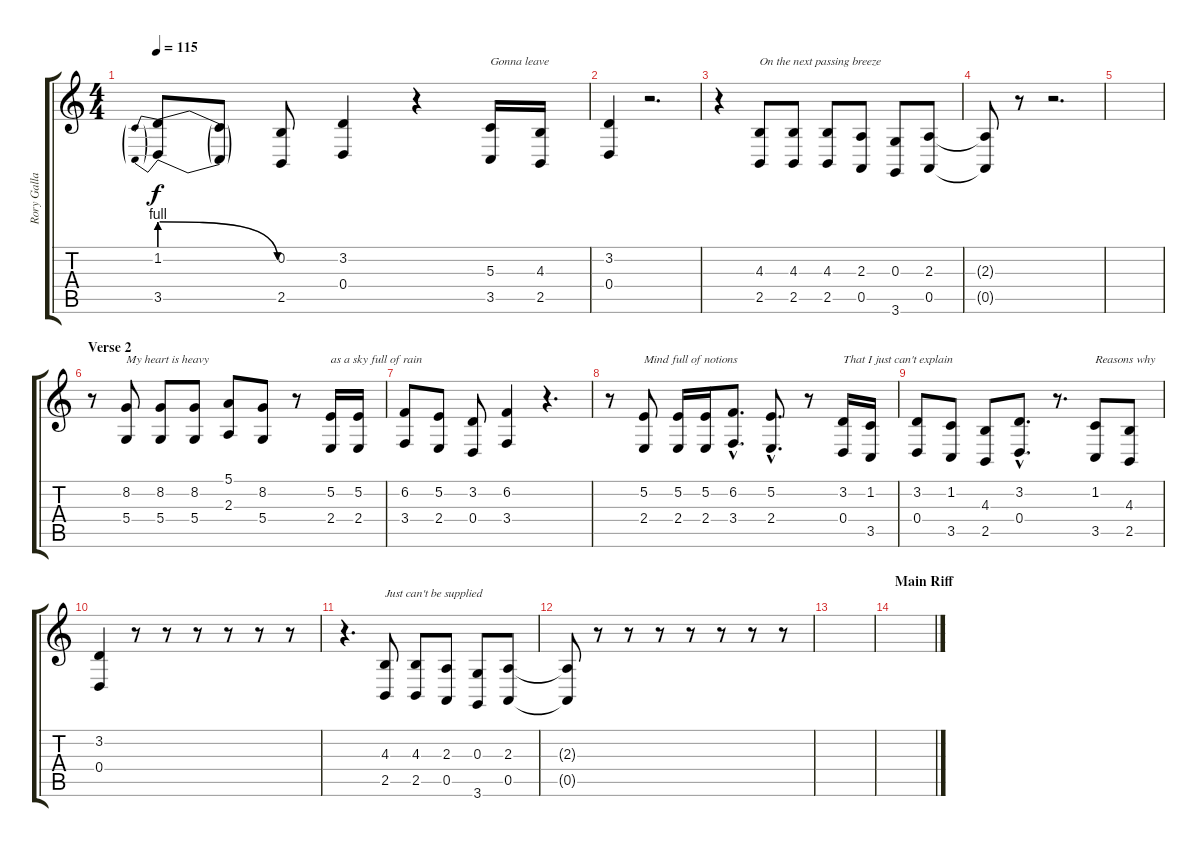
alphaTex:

\track ("Rory Gallagher Vocals" "Rory Galla") {instrument cello}
\staff {score tabs}
\tuning (E4 B3 G3 D3 A2 E2) {hide}
\ts (4 4)
\tempo 115
\clef g2
\ks c
(1.2{be (prebendrelease 0 4 60 0)} 3.5{be (prebendrelease 0 4 60 0)}).8{dy f} (1.2{t} 3.5{t}).8 (0.2 2.5).8 (3.2 0.4).4 r.4 (5.3 3.5).16{txt "Gonna leave"} (4.3 2.5).16 |
(3.2 0.4).4 r.2{d} |
r.4 (4.3 2.5).8{txt "On the next passing breeze"} (4.3 2.5).8 (4.3 2.5).8 (2.3 0.5).8 (0.3 3.6).8 (2.3 0.5).8 |
(2.3{t} 0.5{t}).8 r.8 r.2{d} |
|
\section ("" "Verse 2")
r.8 (8.2 5.4).8{txt "My heart is heavy"} (8.2 5.4).8 (8.2 5.4).8 (5.1 2.3).8 (8.2 5.4).8 r.8 (5.2 2.4).16{txt "as a sky full of rain"} (5.2 2.4).16 |
(6.2 3.4).8 (5.2 2.4).8 (3.2 0.4).8 (6.2 3.4).4 r.4{d} |
r.8 (5.2 2.4).8{txt "Mind full of notions"} (5.2 2.4).16 (5.2 2.4).16 (6.2{hac} 3.4{hac}).8{d} (5.2{hac} 2.4{hac}).8{d} r.8 (3.2 0.4).16{txt "That I just can't explain"} (1.2 3.5).16 |
(3.2 0.4).8 (1.2 3.5).8 (4.3 2.5).8 (3.2{hac} 0.4{hac}).8{d} r.8{d} (1.2 3.5).8{txt "Reasons why"} (4.3 2.5).8 |
(3.2 0.4).4 r.8 r.8 r.8 r.8 r.8 r.8 |
r.4{d} (4.3 2.5).8{txt "Just can't be supplied"} (4.3 2.5).8 (2.3 0.5).8 (0.3 3.6).8 (2.3 0.5).8 |
(2.3{t} 0.5{t}).8 r.8 r.8 r.8 r.8 r.8 r.8 r.8 |
|
\section ("" "Main Riff")
